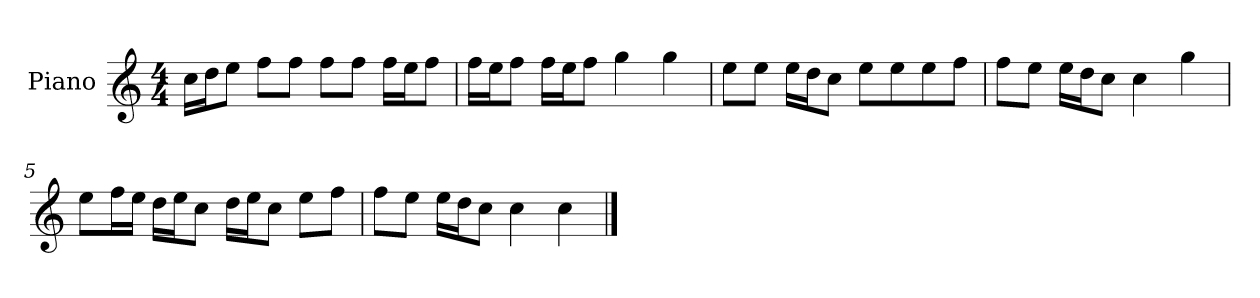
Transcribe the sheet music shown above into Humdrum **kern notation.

**kern
*part1
*staff1
*I"Piano
*I'P-no
*clefG2
*k[]
*M4/4
*MM90
=1
16cc\LL
16dd\J
8ee\J
8ff\L
8ff\J
8ff\L
8ff\J
16ff\LL
16ee\J
8ff\J
=2
16ff\LL
16ee\J
8ff\J
16ff\LL
16ee\J
8ff\J
4gg\
4gg\
=3
8ee\L
8ee\J
16ee\LL
16dd\J
8cc\J
8ee\L
8ee\
8ee\
8ff\J
=4
8ff\L
8ee\J
16ee\LL
16dd\J
8cc\J
4cc\
4gg\
!!LO:LB:g=z
=5
8ee\L
16ff\L
16ee\JJ
16dd\LL
16ee\J
8cc\J
16dd\LL
16ee\J
8cc\J
8ee\L
8ff\J
=6
8ff\L
8ee\J
16ee\LL
16dd\J
8cc\J
4cc\
4cc\
==
*-
